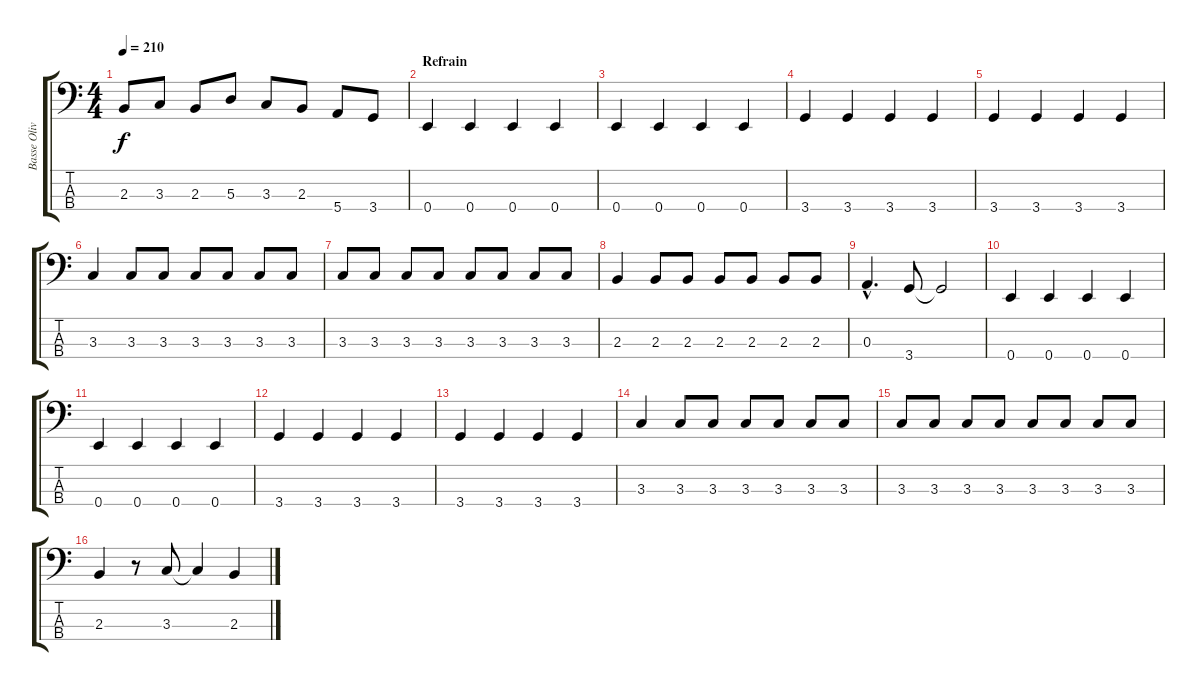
\track ("Basse Oliv" "Basse Oliv") {instrument electricbassfinger}
\staff {score tabs}
\tuning (G2 D2 A1 E1) {hide}
\ts (4 4)
\tempo 210
\clef f4
\ks c
2.3.8{dy f} 3.3.8 2.3.8 5.3.8 3.3.8 2.3.8 5.4.8 3.4.8 |
\section ("" "Refrain")
0.4.4 0.4.4 0.4.4 0.4.4 |
0.4.4 0.4.4 0.4.4 0.4.4 |
3.4.4 3.4.4 3.4.4 3.4.4 |
3.4.4 3.4.4 3.4.4 3.4.4 |
3.3.4 3.3.8 3.3.8 3.3.8 3.3.8 3.3.8 3.3.8 |
3.3.8 3.3.8 3.3.8 3.3.8 3.3.8 3.3.8 3.3.8 3.3.8 |
2.3.4 2.3.8 2.3.8 2.3.8 2.3.8 2.3.8 2.3.8 |
0.3{hac}.4{d} 3.4.8 3.4{t}.2 |
0.4.4 0.4.4 0.4.4 0.4.4 |
0.4.4 0.4.4 0.4.4 0.4.4 |
3.4.4 3.4.4 3.4.4 3.4.4 |
3.4.4 3.4.4 3.4.4 3.4.4 |
3.3.4 3.3.8 3.3.8 3.3.8 3.3.8 3.3.8 3.3.8 |
3.3.8 3.3.8 3.3.8 3.3.8 3.3.8 3.3.8 3.3.8 3.3.8 |
2.3.4 r.8 3.3.8 3.3{t}.4 2.3.4
